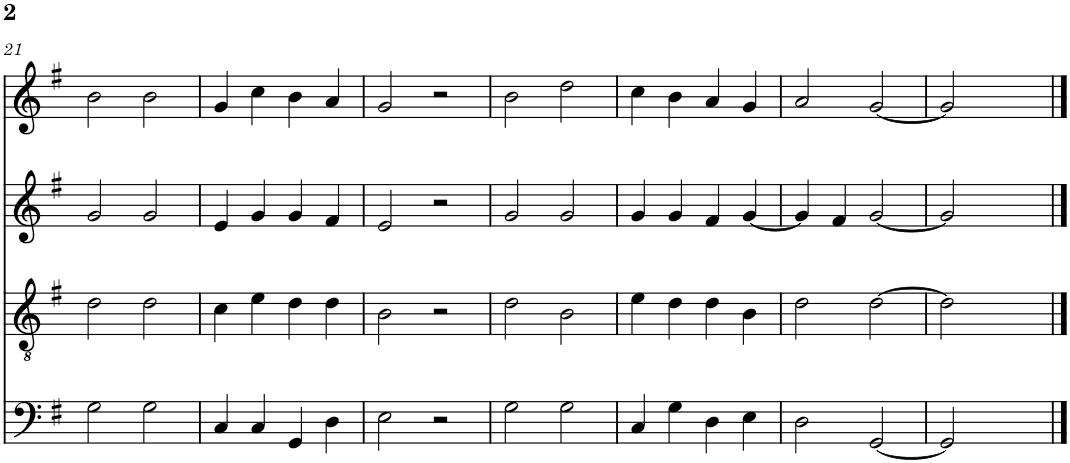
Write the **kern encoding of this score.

**kern	**kern	**kern	**kern
*part4	*part3	*part2	*part1
*staff4	*staff3	*staff2	*staff1
*I"Piano	*I"Piano	*I"Piano	*I"Piano
*I'Pno	*I'Pno	*I'Pno	*I'Pno
!!LO:PB:g=z
*clefF4	*clefGv2	*clefG2	*clefG2
*k[f#]	*k[f#]	*k[f#]	*k[f#]
*M4/4	*M4/4	*M4/4	*M4/4
=21	=21	=21	=21
2G\	2d\	2g/	2b\
2G\	2d\	2g/	2b\
=22	=22	=22	=22
4C/	4c\	4e/	4g/
4C/	4e\	4g/	4cc\
4GG/	4d\	4g/	4b\
4D\	4d\	4f#/	4a/
=23	=23	=23	=23
2E\	2B\	2e/	2g/
2r	2r	2r	2r
=24	=24	=24	=24
2G\	2d\	2g/	2b\
2G\	2B\	2g/	2dd\
=25	=25	=25	=25
4C/	4e\	4g/	4cc\
4G\	4d\	4g/	4b\
4D\	4d\	4f#/	4a/
4E\	4B\	[4g/	4g/
=26	=26	=26	=26
2D\	2d\	4g/]	2a/
.	.	4f#/	.
[2GG/	[2d\	[2g/	[2g/
=27	=27	=27	=27
2GG/]	2d\]	2g/]	2g/]
2ryy	2ryy	2ryy	2ryy
==	==	==	==
*-	*-	*-	*-
